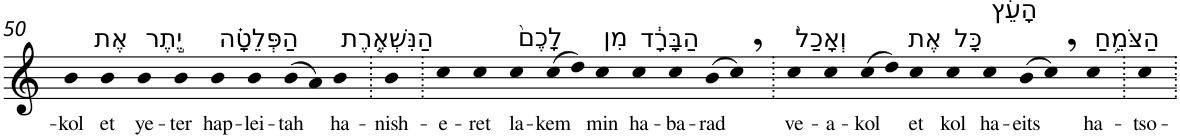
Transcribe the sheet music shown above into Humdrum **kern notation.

**kern	**text
*part1	*part1
*staff1	*staff1
*I"Piano	*
*I'Pno	*
!!LO:PB:g=z
*clefG2	*
*k[]	*
=50	=50
!	!LO:LY:b
4b	-kol
!LO:TX:a:t=אֶת	!
!	!LO:LY:b
4b	et
!LO:TX:a:t=יֶ֣תֶר	!
!	!LO:LY:b
4b	ye-
!	!LO:LY:b
4b	-ter
!LO:TX:a:t=הַפְּלֵטָ֗ה	!
!	!LO:LY:b
4b	hap-
!	!LO:LY:b
4b	-lei-
!	!LO:LY:b
(>8b	-tah
8a)	.
!LO:TX:a:t=הַנִּשְׁאֶ֤רֶת	!
!	!LO:LY:b
4b	ha-
=51.	=51.
!	!LO:LY:b
4b	-nish-
=52.	=52.
!	!LO:LY:b
4cc	-e-
!	!LO:LY:b
4cc	-ret
!LO:TX:a:t=לָכֶם֙	!
!	!LO:LY:b
4cc	la-
!	!LO:LY:b
(>8cc	-kem
8dd)	.
!LO:TX:a:t=מִן	!
!	!LO:LY:b
4cc	min
!LO:TX:a:t=הַבָּרָ֔ד	!
!	!LO:LY:b
4cc	ha-
!	!LO:LY:b
4cc	-ba-
!	!LO:LY:b
(>8b	-rad
8cc,)	.
=53.	=53.
!LO:TX:a:t=וְאָכַל֙	!
!	!LO:LY:b
4cc	ve-
!	!LO:LY:b
4cc	-a-
!	!LO:LY:b
(>8cc	-kol
8dd)	.
!LO:TX:a:t=אֶת	!
!	!LO:LY:b
4cc	et
!LO:TX:a:t=כָּל	!
!	!LO:LY:b
4cc	kol
!LO:TX:a:t=הָעֵ֔ץ	!
!	!LO:LY:b
4cc	ha-
!	!LO:LY:b
(>8b	-eits
8cc,)	.
!LO:TX:a:t=הַצֹּמֵ֥חַ	!
!	!LO:LY:b
4cc	ha-
=54.	=54.
!	!LO:LY:b
4cc	-tso-
=.	=.
*-	*-
